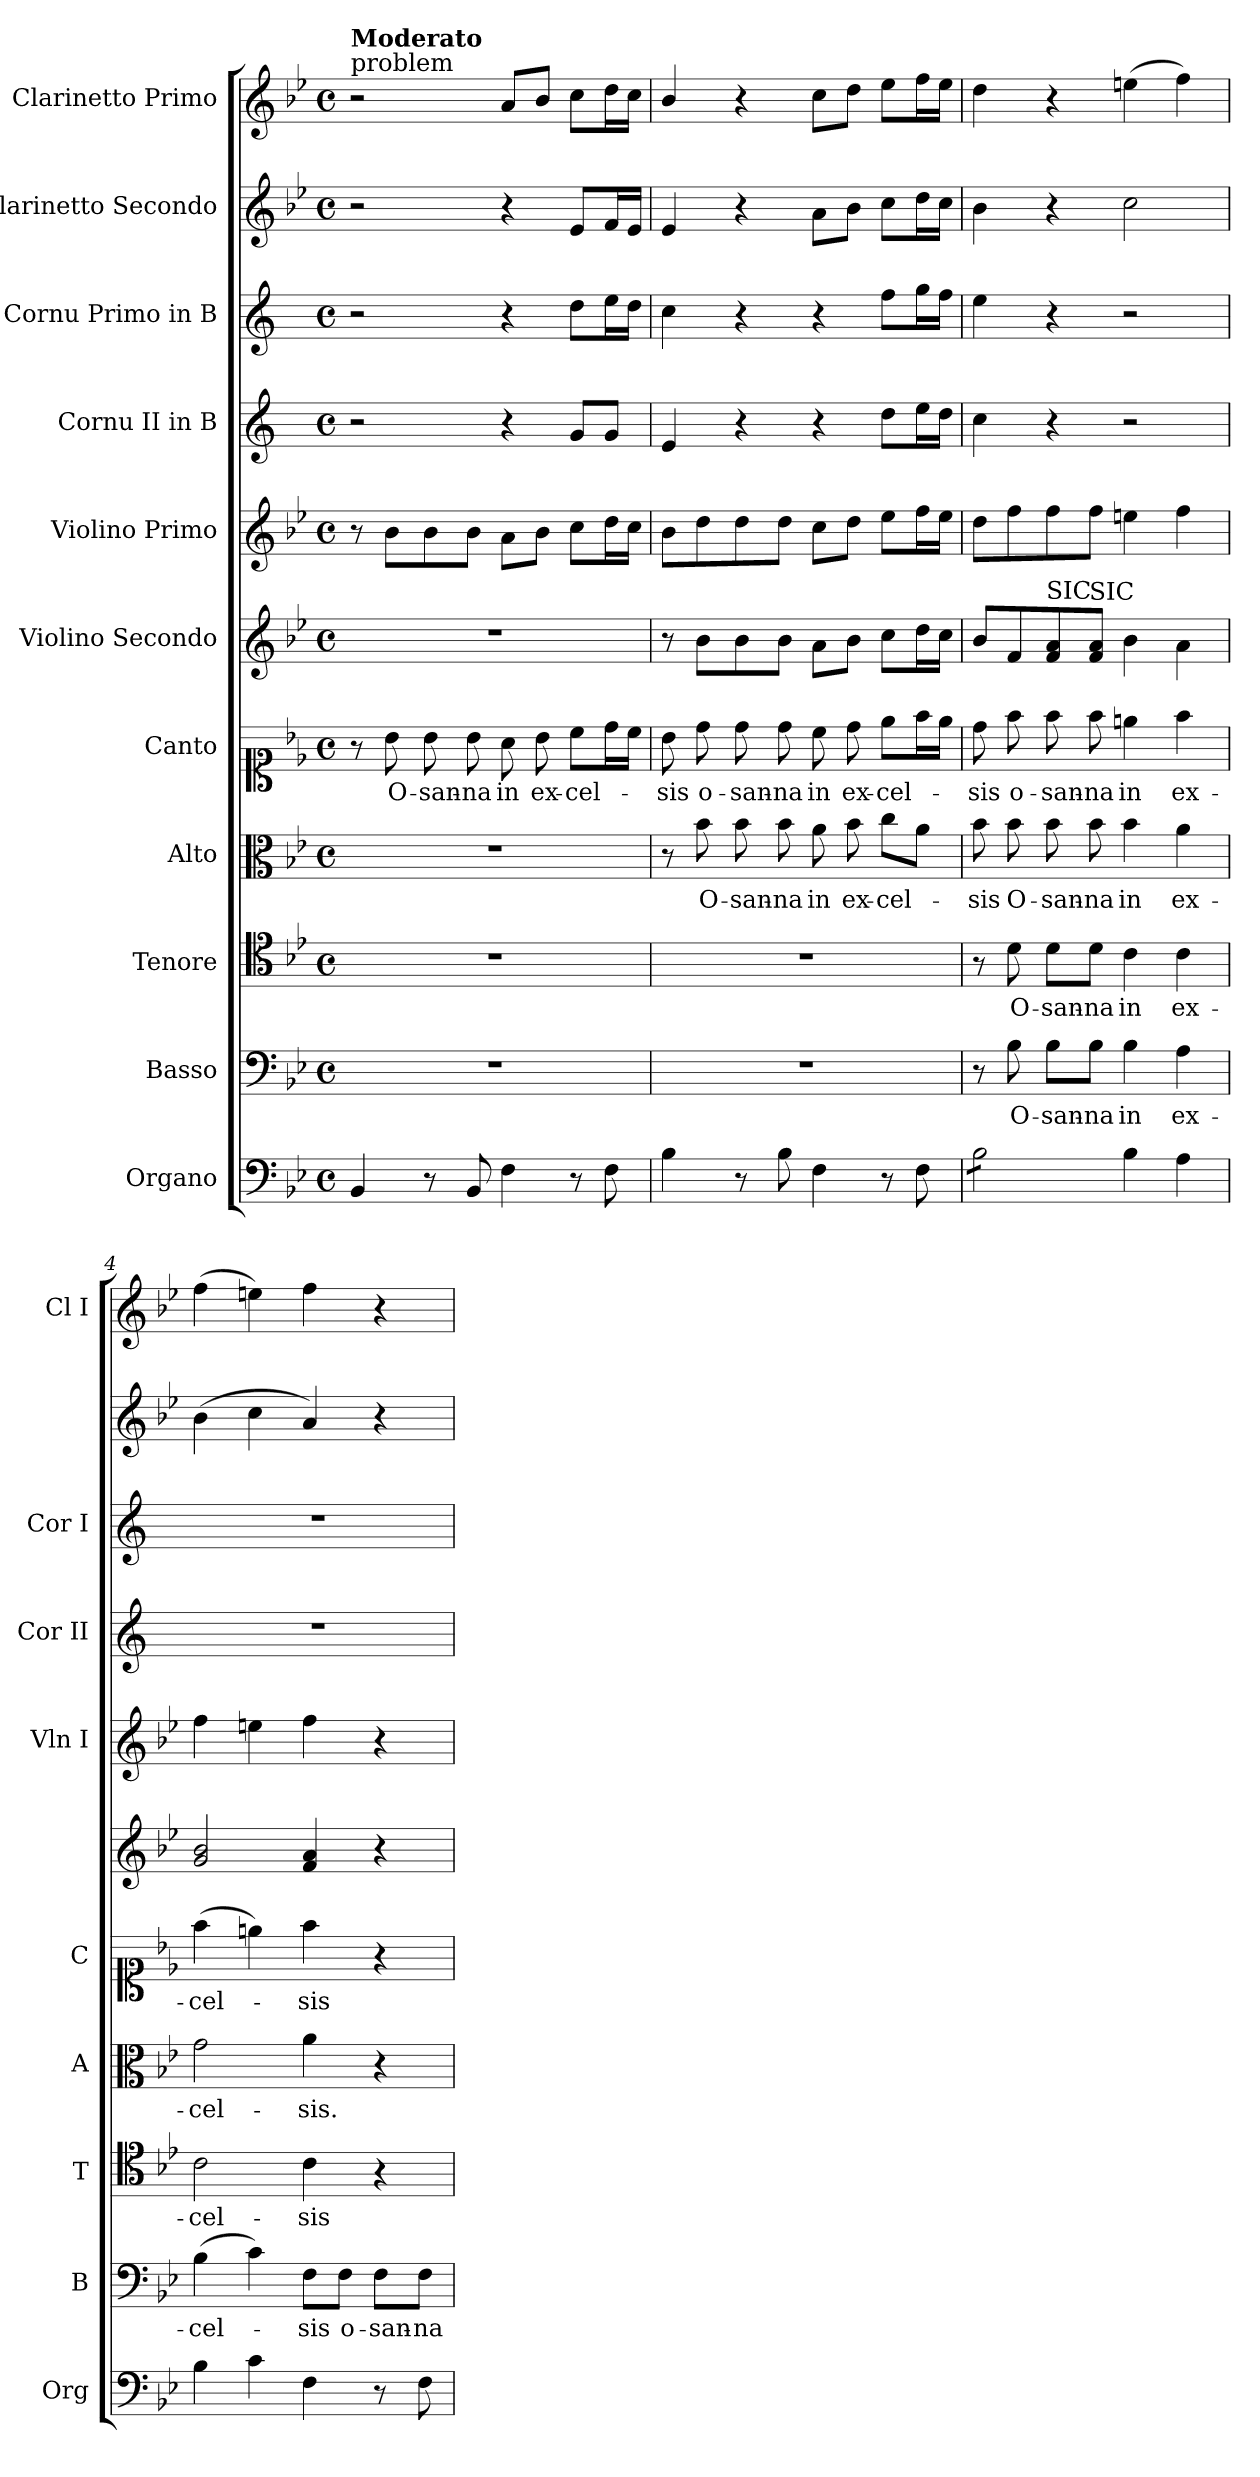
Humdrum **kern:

**kern	**kern	**text	**kern	**text	**kern	**text	**kern	**text	**kern	**kern	**kern	**kern	**kern	**kern
*part11	*part10	*part10	*part9	*part9	*part8	*part8	*part7	*part7	*part6	*part5	*part4	*part3	*part2	*part1
*staff11	*staff10	*staff10	*staff9	*staff9	*staff8	*staff8	*staff7	*staff7	*staff6	*staff5	*staff4	*staff3	*staff2	*staff1
*I"Organo	*I"Basso	*	*I"Tenore	*	*I"Alto	*	*I"Canto	*	*I"Violino Secondo	*I"Violino Primo	*I"Cornu II in B	*I"Cornu Primo in B	*I"Clarinetto Secondo	*I"Clarinetto Primo
*I'Org	*I'B	*	*I'T	*	*I'A	*	*I'C	*	*	*I'Vln I	*I'Cor II	*I'Cor I	*	*I'Cl I
*clefF4	*clefF4	*	*clefC4	*	*clefC3	*	*clefC1	*	*clefG2	*clefG2	*clefG2	*clefG2	*clefG2	*clefG2
*	*	*	*	*	*	*	*	*	*	*	*ITrd1c2	*ITrd1c2	*	*
*k[b-e-]	*k[b-e-]	*	*k[b-e-]	*	*k[b-e-]	*	*k[b-e-]	*	*k[b-e-]	*k[b-e-]	*k[b-e-]	*k[b-e-]	*k[b-e-]	*k[b-e-]
*B-:	*B-:	*	*B-:	*	*B-:	*	*B-:	*	*B-:	*B-:	*	*	*B-:	*B-:
*M4/4	*M4/4	*	*M4/4	*	*M4/4	*	*M4/4	*	*M4/4	*M4/4	*M4/4	*M4/4	*M4/4	*M4/4
*met(c)	*met(c)	*	*met(c)	*	*met(c)	*	*met(c)	*	*met(c)	*met(c)	*met(c)	*met(c)	*met(c)	*met(c)
=1	=1	=1	=1	=1	=1	=1	=1	=1	=1	=1	=1	=1	=1	=1
!	!	!	!	!	!	!	!	!	!	!	!	!	!	!LO:TX:a:t=problem
!	!	!	!	!	!	!	!	!	!	!	!	!	!	!LO:TX:a:B:t=Moderato
4BB-	1r	.	1r	.	1r	.	8r	.	1r	8r	2r	2r	2r	2r
.	.	.	.	.	.	.	8b-	O-	.	8b-L	.	.	.	.
8r	.	.	.	.	.	.	8b-	-san-	.	8b-	.	.	.	.
8BB-	.	.	.	.	.	.	8b-	-na	.	8b-J	.	.	.	.
4F	.	.	.	.	.	.	8a	in	.	8a\L	4r	4r	4r	8aL
.	.	.	.	.	.	.	8b-	ex-	.	8b-J	.	.	.	8b-J
8r	.	.	.	.	.	.	8ccL	-cel-	.	8ccL	8fL	8ccL	8e-L	8ccL
8F	.	.	.	.	.	.	16ddL	.	.	16ddL	8fJ	16ddL	16fL	16ddL
.	.	.	.	.	.	.	16ccJJ	.	.	16ccJJ	.	16ccJJ	16e-JJ	16ccJJ
=2	=2	=2	=2	=2	=2	=2	=2	=2	=2	=2	=2	=2	=2	=2
4B-	1r	.	1r	.	8r	.	8b-	-sis	8r	8b-L	4d	4b-	4e-	4b-/
.	.	.	.	.	8b-	O-	8dd	o-	8b-L	8dd	.	.	.	.
8r	.	.	.	.	8b-	-san-	8dd	-san-	8b-	8dd	4r	4r	4r	4r
8B-	.	.	.	.	8b-	-na	8dd	-na	8b-J	8ddJ	.	.	.	.
4F	.	.	.	.	8a	in	8cc	in	8a\L	8ccL	4r	4r	8a\L	8ccL
.	.	.	.	.	8b-	ex-	8dd	ex-	8b-J	8ddJ	.	.	8b-J	8ddJ
8r	.	.	.	.	8ccL	-cel-	8ee-L	-cel-	8ccL	8ee-L	8ccL	8ee-L	8ccL	8ee-L
8F	.	.	.	.	8aJ	.	16ffL	.	16ddL	16ffL	16ddL	16ffL	16ddL	16ffL
.	.	.	.	.	.	.	16ee-JJ	.	16ccJJ	16ee-JJ	16ccJJ	16ee-JJ	16ccJJ	16ee-JJ
=3	=3	=3	=3	=3	=3	=3	=3	=3	=3	=3	=3	=3	=3	=3
*tremolo	*	*	*	*	*	*	*	*	*	*	*	*	*	*
8B-L	8r	.	8r	.	8b-	-sis	8dd	-sis	8b-\L	8ddL	4b-	4dd	4b-	4dd
8B-	8B-	O-	8d	O-	8b-	O-	8ff	o-	8f/	8ff	.	.	.	.
!	!	!	!	!	!	!	!	!	!LO:TX:a:t=SIC	!	!	!	!	!
8B-	8B-\L	-san-	8d\L	-san-	8b-	-san-	8ff	-san-	8f/ 8a/	8ff	4r	4r	4r	4r
!	!	!	!	!	!	!	!	!	!LO:TX:a:t=SIC	!	!	!	!	!
8B-J	8B-\J	-na	8d\J	-na	8b-	-na	8ff	-na	8f/ 8a/J	8ffJ	.	.	.	.
*Xtremolo	*	*	*	*	*	*	*	*	*	*	*	*	*	*
4B-	4B-	in	4c	in	4b-	in	4een	in	4b-\	4een	2r	2r	2cc	(>4een
4A	4A	ex-	4c	ex-	4a	ex-	4ff	ex-	4a\	4ff	.	.	.	4ff)
=4	=4	=4	=4	=4	=4	=4	=4	=4	=4	=4	=4	=4	=4	=4
4B-	(>4B-	-cel-	2c	-cel-	2g	-cel-	(>4ff	-cel-	2g 2b-	4ff	1r	1r	(>4b-	(>4ff
4c	4c)	.	.	.	.	.	4een)	.	.	4een	.	.	4cc	4een)
4F	8F\L	-sis	4c	-sis	4a	-sis.	4ff	-sis	4f 4a	4ff	.	.	4a)	4ff
.	8F\J	o-	.	.	.	.	.	.	.	.	.	.	.	.
8r	8F\L	-san-	4r	.	4r	.	4r	.	4r	4r	.	.	4r	4r
8F	8F\J	-na	.	.	.	.	.	.	.	.	.	.	.	.
=	=	=	=	=	=	=	=	=	=	=	=	=	=	=
*-	*-	*-	*-	*-	*-	*-	*-	*-	*-	*-	*-	*-	*-	*-
